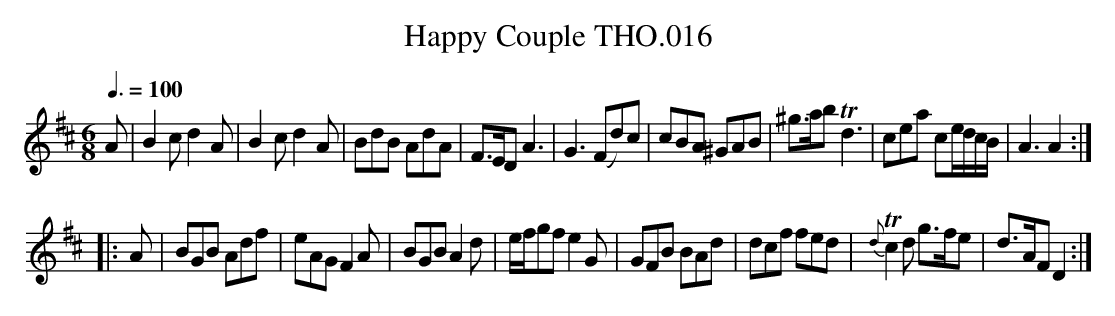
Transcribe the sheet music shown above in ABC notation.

X:1
T:Happy Couple THO.016
M:6/8
L:1/8
Q:3/8=100
K:D
A| B2 c d2 A| B2 c d2 A|BdB AdA| F>ED A3|\
G3(Fd)c|cBA ^GAB|^g>ab Td3|cea ce/d/c/B/| A3 A2:|
|:A|BGB Adf|eAG F2 A|BGB A2 d|e/f/gf e2 G|\
GFB BAd|dcf fed|{d}Tc2 d g>fe|d>AF D2:|
